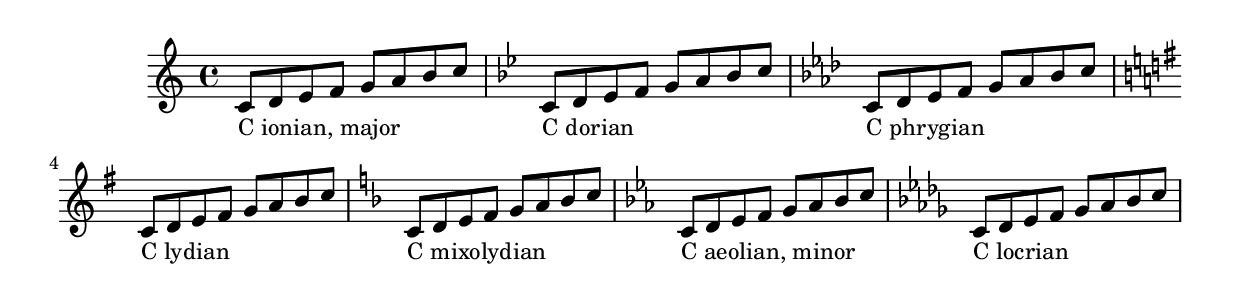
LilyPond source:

\version "2.1.26"
\header {
  texidoc = "

In addition to major and minor keys, the key can be given also in terms 
of greek, modal scales: ionian (= major), dorian, phrygian, lydian, mixolydian,
aeolian (= minor), and locrian. All these scales are in the key of C.

"
}

\score  { \notes {

\key c \ionian c'8 -"C ionian, major" d'8 e'8 f'8 g'8 a'8 b'8 c''8

\transpose d c { \key d \dorian d'8 -"C dorian" e'8 f'8 g'8 a'8 b'8 c''8 d''8}

\transpose e c { \key e \phrygian e'8 -"C phrygian" f'8 g'8 a'8 b'8 c''8 d''8 e''8}

\transpose f c { \key f \lydian f'8 -"C lydian" g'8 a'8 b'8 c''8 d''8 e''8 f''8}

\transpose g c  { \key g \mixolydian g'8 -"C mixolydian" a'8 b'8 c''8 d''8 e''8 f''8 g''8}

\transpose a c' { \key a \aeolian a8 -"C aeolian, minor" b8 c'8 d'8 e'8 f'8 g'8 a'8 }

\transpose b c' { \key b \locrian b8 -"C locrian" c'8 d'8 e'8 f'8 g'8 a'8 b'8 }

}
	  
	\paper { }
	\midi {}
}

